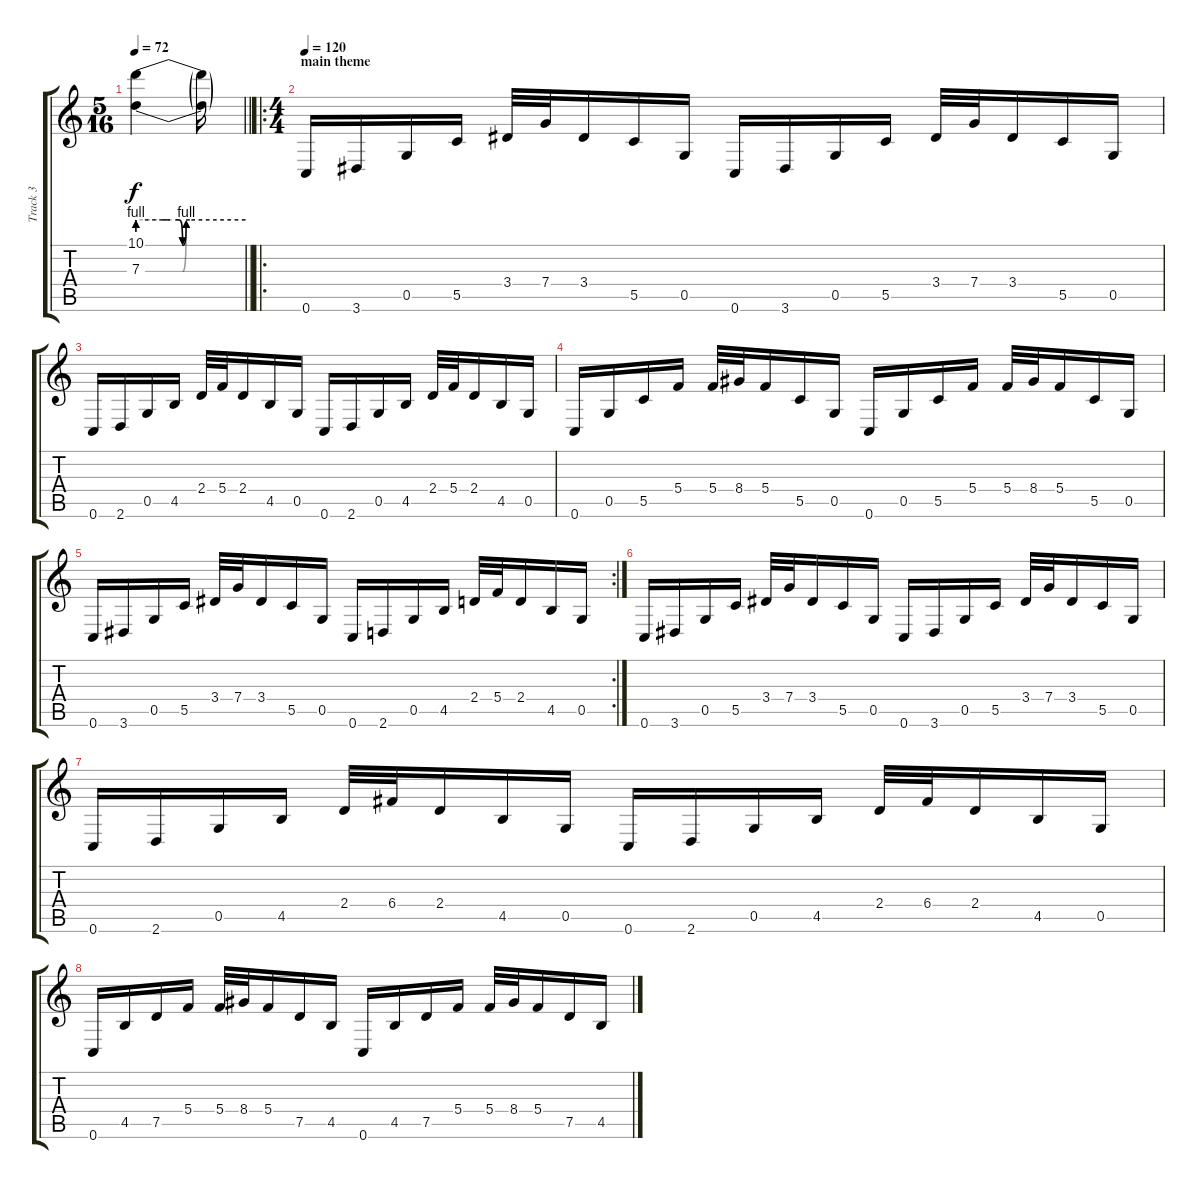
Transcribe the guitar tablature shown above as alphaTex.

\track ("Track 3" "Track 3") {instrument distortionguitar}
\staff {score tabs}
\tuning (D4 A3 F3 C3 G2 C2) {hide}
\ts (5 16)
\tempo 72
\clef g2
\barLineRight lightlight
\ks c
(10.1{be (custom 0 4 14 4 18 4 23 4 25 0 27 4 29 4 60 4) t} 7.3{be (custom 0 4 23 4 25 0 27 4 60 4) t}).4{dy f} (10.1{t} 7.3{t}).16 |
\ro
\ts (4 4)
\section ("" "main theme")
\tempo 120
0.6.16 3.6.16 0.5.16 5.5.16 3.4.32 7.4.32 3.4.16 5.5.16 0.5.16 0.6.16 3.6.16 0.5.16 5.5.16 3.4.32 7.4.32 3.4.16 5.5.16 0.5.16 |
0.6.16 2.6.16 0.5.16 4.5.16 2.4.32 5.4.32 2.4.16 4.5.16 0.5.16 0.6.16 2.6.16 0.5.16 4.5.16 2.4.32 5.4.32 2.4.16 4.5.16 0.5.16 |
0.6.16 0.5.16 5.5.16 5.4.16 5.4.32 8.4.32 5.4.16 5.5.16 0.5.16 0.6.16 0.5.16 5.5.16 5.4.16 5.4.32 8.4.32 5.4.16 5.5.16 0.5.16 |
\rc 2
0.6.16 3.6.16 0.5.16 5.5.16 3.4.32 7.4.32 3.4.16 5.5.16 0.5.16 0.6.16 2.6.16 0.5.16 4.5.16 2.4.32 5.4.32 2.4.16 4.5.16 0.5.16 |
0.6.16 3.6.16 0.5.16 5.5.16 3.4.32 7.4.32 3.4.16 5.5.16 0.5.16 0.6.16 3.6.16 0.5.16 5.5.16 3.4.32 7.4.32 3.4.16 5.5.16 0.5.16 |
0.6.16 2.6.16 0.5.16 4.5.16 2.4.32 6.4.32 2.4.16 4.5.16 0.5.16 0.6.16 2.6.16 0.5.16 4.5.16 2.4.32 6.4.32 2.4.16 4.5.16 0.5.16 |
0.6.16 4.5.16 7.5.16 5.4.16 5.4.32 8.4.32 5.4.16 7.5.16 4.5.16 0.6.16 4.5.16 7.5.16 5.4.16 5.4.32 8.4.32 5.4.16 7.5.16 4.5.16
